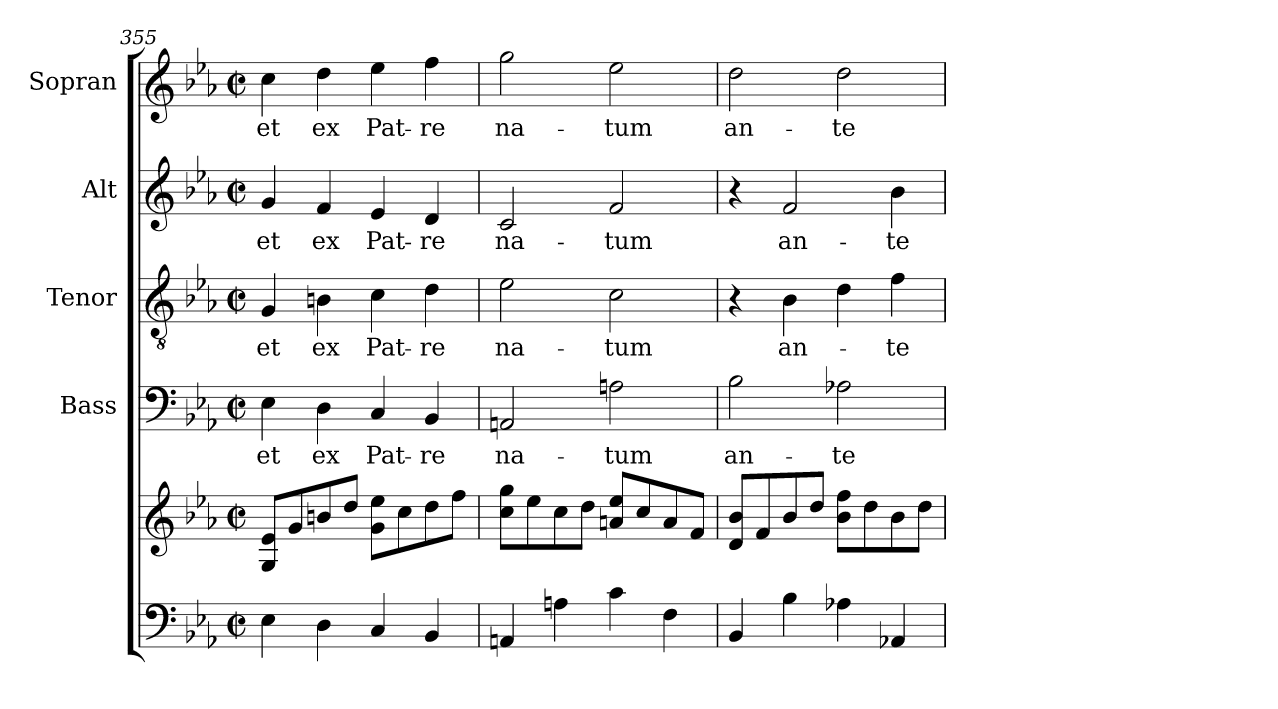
**kern	**kern	**kern	**text	**kern	**text	**kern	**text	**kern	**text
*part5	*part5	*part4	*part4	*part3	*part3	*part2	*part2	*part1	*part1
*staff6	*staff5	*staff4	*staff4	*staff3	*staff3	*staff2	*staff2	*staff1	*staff1
*	*	*I"Bass	*	*I"Tenor	*	*I"Alt	*	*I"Sopran	*
*	*	*I'B.	*	*I'T.	*	*I'A.	*	*I'S.	*
*clefF4	*clefG2	*clefF4	*	*clefGv2	*	*clefG2	*	*clefG2	*
*k[b-e-a-]	*k[b-e-a-]	*k[b-e-a-]	*	*k[b-e-a-]	*	*k[b-e-a-]	*	*k[b-e-a-]	*
*E-:	*E-:	*E-:	*	*E-:	*	*E-:	*	*E-:	*
*M2/2	*M2/2	*M2/2	*	*M2/2	*	*M2/2	*	*M2/2	*
*met(c|)	*met(c|)	*met(c|)	*	*met(c|)	*	*met(c|)	*	*met(c|)	*
=355	=355	=355	=355	=355	=355	=355	=355	=355	=355
!	!	!	!LO:LY:b	!	!LO:LY:b	!	!LO:LY:b	!	!LO:LY:b
4E-\	8G/ 8e-/L	4E-\	et	4G/	et	4g/	et	4cc\	et
.	8g/	.	.	.	.	.	.	.	.
!	!	!	!LO:LY:b	!	!LO:LY:b	!	!LO:LY:b	!	!LO:LY:b
4D\	8bn/	4D\	ex	4Bn\	ex	4f/	ex	4dd\	ex
.	8dd/J	.	.	.	.	.	.	.	.
!	!	!	!LO:LY:b	!	!LO:LY:b	!	!LO:LY:b	!	!LO:LY:b
4C/	8g\ 8ee-\L	4C/	Pat-	4c\	Pat-	4e-/	Pat-	4ee-\	Pat-
.	8cc\	.	.	.	.	.	.	.	.
!	!	!	!LO:LY:b	!	!LO:LY:b	!	!LO:LY:b	!	!LO:LY:b
4BB-/	8dd\	4BB-/	-re	4d\	-re	4d/	-re	4ff\	-re
.	8ff\J	.	.	.	.	.	.	.	.
=356	=356	=356	=356	=356	=356	=356	=356	=356	=356
!	!	!	!LO:LY:b	!	!LO:LY:b	!	!LO:LY:b	!	!LO:LY:b
4AAn/	8cc\ 8gg\L	2AAn/	na-	2e-\	na-	2c/	na-	2gg\	na-
.	8ee-\	.	.	.	.	.	.	.	.
4An\	8cc\	.	.	.	.	.	.	.	.
.	8dd\J	.	.	.	.	.	.	.	.
!	!	!	!LO:LY:b	!	!LO:LY:b	!	!LO:LY:b	!	!LO:LY:b
4c\	8an/ 8ee-/L	2An\	-tum	2c\	-tum	2f/	-tum	2ee-\	-tum
.	8cc/	.	.	.	.	.	.	.	.
4F\	8a/	.	.	.	.	.	.	.	.
.	8f/J	.	.	.	.	.	.	.	.
=357	=357	=357	=357	=357	=357	=357	=357	=357	=357
!	!	!	!LO:LY:b	!	!	!	!	!	!LO:LY:b
4BB-/	8d/ 8b-/L	2B-\	an-	4r	.	4r	.	2dd\	an-
.	8f/	.	.	.	.	.	.	.	.
!	!	!	!	!	!LO:LY:b	!	!LO:LY:b	!	!
4B-\	8b-/	.	.	4B-\	an-	2f/	an-	.	.
.	8dd/J	.	.	.	.	.	.	.	.
!	!	!	!LO:LY:b	!	!	!	!	!	!LO:LY:b
4A-X\	8b-\ 8ff\L	2A-X\	-te	4d\	.	.	.	2dd\	-te
.	8dd\	.	.	.	.	.	.	.	.
!	!	!	!	!	!LO:LY:b	!	!LO:LY:b	!	!
4AA-X/	8b-\	.	.	4f\	-te	4b-\	-te	.	.
.	8dd\J	.	.	.	.	.	.	.	.
=	=	=	=	=	=	=	=	=	=
*-	*-	*-	*-	*-	*-	*-	*-	*-	*-
